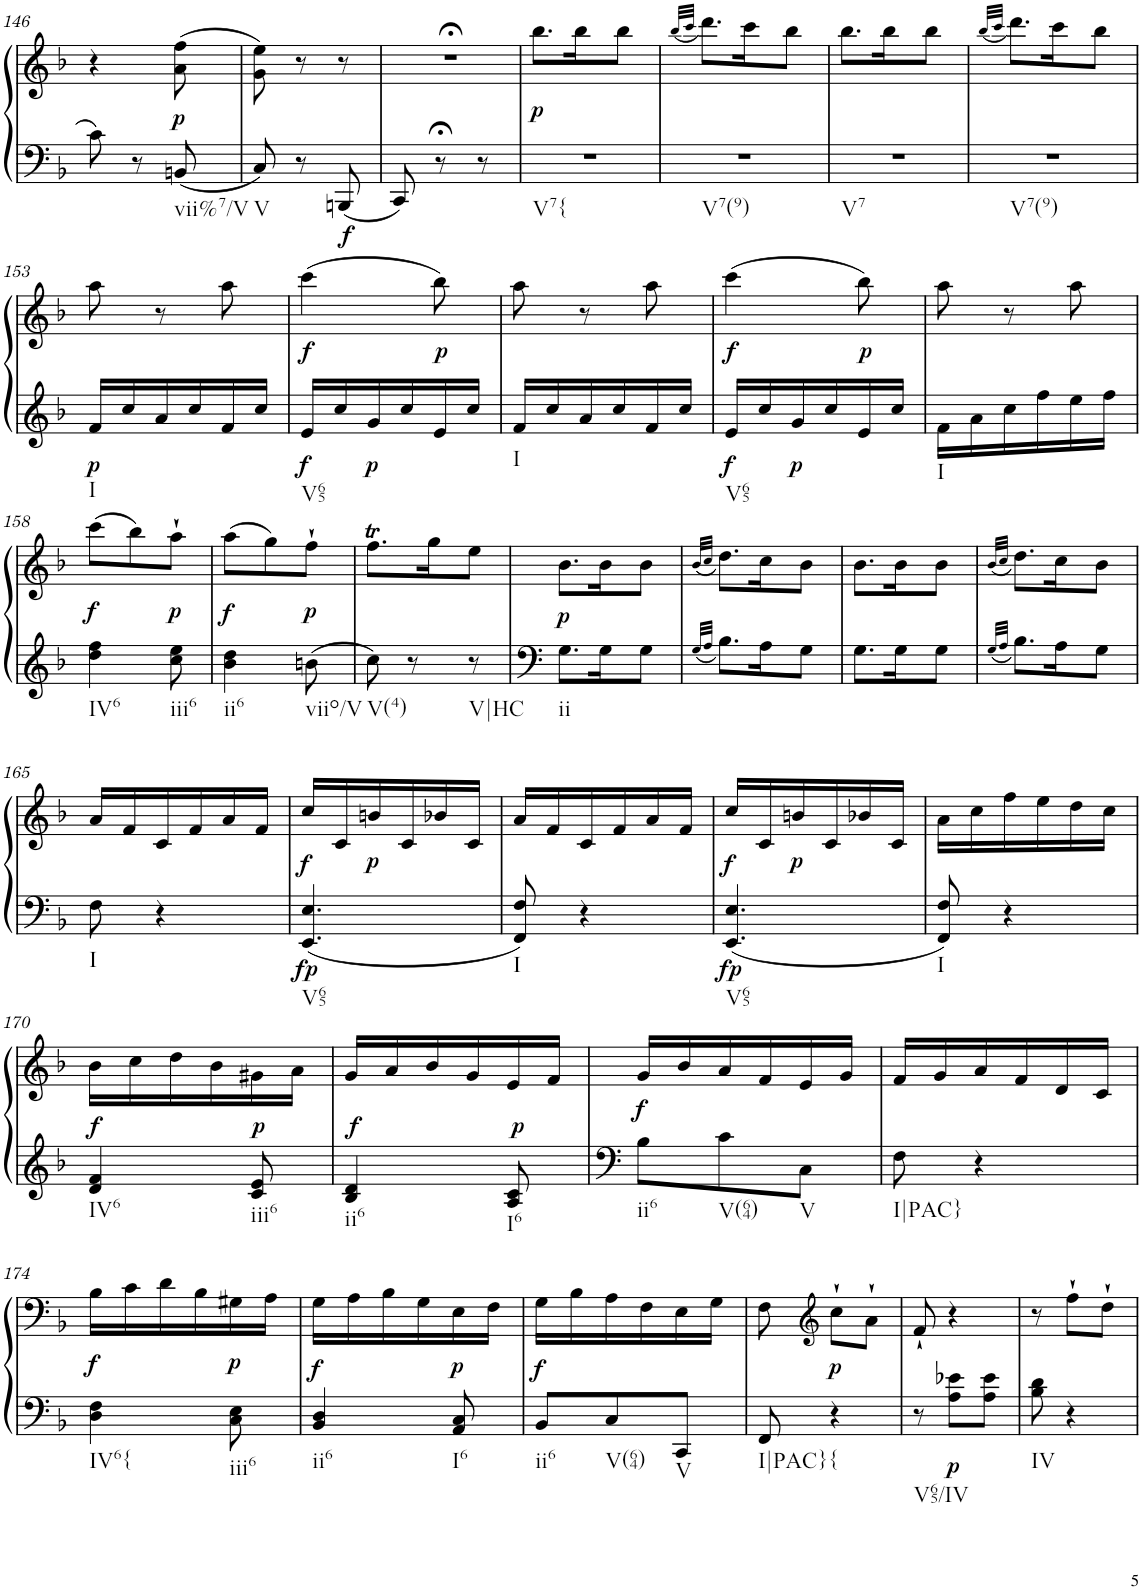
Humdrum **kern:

**kern	**kern	**dynam
*part1	*part1	*part1
*staff2	*staff1	*staff1/2
*I"Klavier linke Hand	*	*
!!LO:PB:g=z
*clefF4	*clefG2	*
*k[b-]	*k[b-]	*
*M3/8	*M3/8	*
=146	=146	=146
8c\	4r	.
8r	.	.
!LO:TX:b:t=vii%7/V	!	!
!	!	!LO:DY:b
8BBn/	(8a\ 8ff\	p
=147	=147	=147
!LO:TX:b:t=V	!	!
8C/	8g\ 8ee\)	.
8r	8r	.
!	!	!LO:DY:b=2
8BBBn/	8r	f
=148	=148	=148
8CC/	4.r;<	.
8r;<	.	.
8r	.	.
=149	=149	=149
!LO:TX:b:t=V7{	!	!
!	!	!LO:DY:b
4.r	8.bb-\L	p
.	16bb-\K	.
.	8bb-\J	.
=150	=150	=150
.	(32qbb-/LLL	.
.	32qccc/JJJ	.
!LO:TX:b:t=V7(9)	!	!
4.r	8.ddd\L)	.
.	16ccc\K	.
.	8bb-\J	.
=151	=151	=151
!LO:TX:b:t=V7	!	!
4.r	8.bb-\L	.
.	16bb-\K	.
.	8bb-\J	.
=152	=152	=152
.	(32qbb-/LLL	.
.	32qccc/JJJ	.
!LO:TX:b:t=V7(9)	!	!
4.r	8.ddd\L)	.
.	16ccc\K	.
.	8bb-\J	.
!!LO:LB:g=z
=153	=153	=153
!LO:TX:b:t=I	!	!
!	!	!LO:DY:b=2
16f/LL	8aa\	p
16cc/	.	.
16a/	8r	.
16cc/	.	.
16f/	8aa\	.
16cc/JJ	.	.
=154	=154	=154
!LO:TX:b:t=V65	!	!
!	!	!LO:DY:b=2
!	!	!LO:DY:n=1:b
16e/LL	(4ccc\	f f
16cc/	.	.
!	!	!LO:DY:n=2:b=2
16g/	.	p
16cc/	.	.
!	!	!LO:DY:n=3:b
16e/	8bb-\)	p
16cc/JJ	.	.
=155	=155	=155
!LO:TX:b:t=I	!	!
16f/LL	8aa\	.
16cc/	.	.
16a/	8r	.
16cc/	.	.
16f/	8aa\	.
16cc/JJ	.	.
=156	=156	=156
!LO:TX:b:t=V65	!	!
!	!	!LO:DY:b=2
!	!	!LO:DY:n=1:b
16e/LL	(4ccc\	f f
16cc/	.	.
!	!	!LO:DY:n=2:b=2
16g/	.	p
16cc/	.	.
!	!	!LO:DY:n=3:b
16e/	8bb-\)	p
16cc/JJ	.	.
=157	=157	=157
!LO:TX:b:t=I	!	!
16f\LL	8aa\	.
16a\	.	.
16cc\	8r	.
16ff\	.	.
16ee\	8aa\	.
16ff\JJ	.	.
!!LO:LB:g=z
=158	=158	=158
!LO:TX:b:t=IV6	!	!
!	!	!LO:DY:b
4dd\ 4ff\	(8ccc\L	f
.	8bb-\)	.
!LO:TX:b:t=iii6	!	!
!	!	!LO:DY:b
8cc\ 8ee\	8aa`\J	p
=159	=159	=159
!LO:TX:b:t=ii6	!	!
!	!	!LO:DY:b
4b-\ 4dd\	(8aa\L	f
.	8gg\)	.
!LO:TX:b:t=viio/V	!	!
!	!	!LO:DY:b
8bn\	8ff`\J	p
=160	=160	=160
!LO:TX:b:t=V(4)	!	!
8cc\	8.ffT\L	.
8r	.	.
.	16gg\K	.
!LO:TX:b:t=V|HC	!	!
8r	8ee\J	.
=161	=161	=161
!LO:TX:b:t=ii	!	!
!	!	!LO:DY:b
8.G\L	8.b-\L	p
16G\K	16b-\K	.
8G\J	8b-\J	.
=162	=162	=162
32qG/LLL	(32qb-/LLL	.
32qA/JJJ	32qcc/JJJ	.
8.B-\L	8.dd\L)	.
16A\K	16cc\K	.
8G\J	8b-\J	.
=163	=163	=163
8.G\L	8.b-\L	.
16G\K	16b-\K	.
8G\J	8b-\J	.
=164	=164	=164
32qG/LLL	(32qb-/LLL	.
32qA/JJJ	32qcc/JJJ	.
8.B-\L	8.dd\L)	.
16A\K	16cc\K	.
8G\J	8b-\J	.
!!LO:LB:g=z
=165	=165	=165
!LO:TX:b:t=I	!	!
8F\	16a/LL	.
.	16f/	.
4r	16c/	.
.	16f/	.
.	16a/	.
.	16f/JJ	.
=166	=166	=166
!LO:TX:b:t=V65	!	!
!	!	!LO:DY:b=2
!	!	!LO:DY:n=1:b
4.EE/ 4.E/	16cc/LL	fp f
.	16c/	.
!	!	!LO:DY:n=2:b
.	16bn/	p
.	16c/	.
.	16b-X/	.
.	16c/JJ	.
=167	=167	=167
!LO:TX:b:t=I	!	!
8FF/ 8F/	16a/LL	.
.	16f/	.
4r	16c/	.
.	16f/	.
.	16a/	.
.	16f/JJ	.
=168	=168	=168
!LO:TX:b:t=V65	!	!
!	!	!LO:DY:b=2
!	!	!LO:DY:n=1:b
4.EE/ 4.E/	16cc/LL	fp f
.	16c/	.
!	!	!LO:DY:n=2:b
.	16bn/	p
.	16c/	.
.	16b-X/	.
.	16c/JJ	.
=169	=169	=169
!LO:TX:b:t=I	!	!
8FF/ 8F/	16a\LL	.
.	16cc\	.
4r	16ff\	.
.	16ee\	.
.	16dd\	.
.	16cc\JJ	.
!!LO:LB:g=z
=170	=170	=170
!LO:TX:b:t=IV6	!	!
!	!	!LO:DY:b
4d/ 4f/	16b-\LL	f
.	16cc\	.
.	16dd\	.
.	16b-\	.
!LO:TX:b:t=iii6	!	!
!	!	!LO:DY:b
8c/ 8e/	16g#X\	p
.	16a\JJ	.
=171	=171	=171
!LO:TX:b:t=ii6	!	!
!	!	!LO:DY:b
4B-/ 4d/	16g/LL	f
.	16a/	.
.	16b-/	.
.	16g/	.
!LO:TX:b:t=I6	!	!
!	!	!LO:DY:b
8A/ 8c/	16e/	p
.	16f/JJ	.
=172	=172	=172
!LO:TX:b:t=ii6	!	!
!	!	!LO:DY:b
8B-\L	16g/LL	f
.	16b-/	.
!LO:TX:b:t=V(64)	!	!
8c\	16a/	.
.	16f/	.
!LO:TX:b:t=V	!	!
8C\J	16e/	.
.	16g/JJ	.
=173	=173	=173
!LO:TX:b:t=I|PAC}	!	!
8F\	16f/LL	.
.	16g/	.
4r	16a/	.
.	16f/	.
.	16d/	.
.	16c/JJ	.
!!LO:LB:g=z
=174	=174	=174
!LO:TX:b:t=IV6{	!	!
!	!	!LO:DY:b
4D\ 4F\	16B-\LL	f
.	16c\	.
.	16d\	.
.	16B-\	.
!LO:TX:b:t=iii6	!	!
!	!	!LO:DY:b
8C\ 8E\	16G#X\	p
.	16A\JJ	.
=175	=175	=175
!LO:TX:b:t=ii6	!	!
!	!	!LO:DY:b
4BB-/ 4D/	16G\LL	f
.	16A\	.
.	16B-\	.
.	16G\	.
!LO:TX:b:t=I6	!	!
!	!	!LO:DY:b
8AA/ 8C/	16E\	p
.	16F\JJ	.
=176	=176	=176
!LO:TX:b:t=ii6	!	!
!	!	!LO:DY:b
8BB-/L	16G\LL	f
.	16B-\	.
!LO:TX:b:t=V(64)	!	!
8C/	16A\	.
.	16F\	.
!LO:TX:b:t=V	!	!
8CC/J	16E\	.
.	16G\JJ	.
=177	=177	=177
!LO:TX:b:t=I|PAC}	!	!
8FF/	8F\	.
*	*clefG2	*
!LO:TX:b:t={	!	!
!	!	!LO:DY:b
4r	8cc`\L	p
.	8a`\J	.
=178	=178	=178
!LO:TX:b:t=V65/IV	!	!
8r	8f`/	.
!	!	!LO:DY:b=2
8A\ 8e-X\L	4r	p
8A\ 8e-\J	.	.
=179	=179	=179
!LO:TX:b:t=IV	!	!
8B-\ 8d\	8r	.
4r	8ff`\L	.
.	8dd`\J	.
=	=	=
*-	*-	*-
